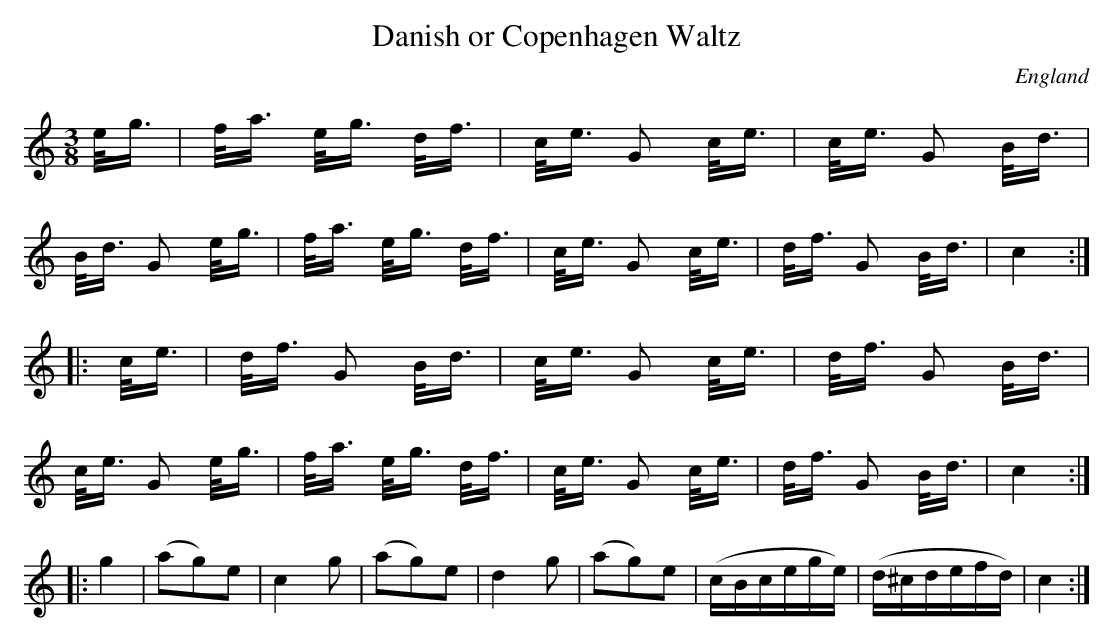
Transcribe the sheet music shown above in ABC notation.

X:1
T:Danish or Copenhagen Waltz
L:1/16
M:3/8
O:England
K:C
e<g | \
f<a e<g d<f | c<e G2 c<e | c<e G2 B<d | B<d G2 e<g |\
f<a e<g d<f | c<e G2 c<e | d<f G2 B<d | c4 ::
c<e |\
d<f G2 B<d  | c<e G2 c<e | d<f G2 B<d | c<e G2 e<g |\
f<a e<g d<f | c<e G2 c<e | d<f G2 B<d | c4 ::
g4 |\
(a2g2)e2 | c4 g2    | (a2g2)e2  | d4 g2 |\
(a2g2)e2 | (cBcege) | (d^cdefd) | c4   :|
